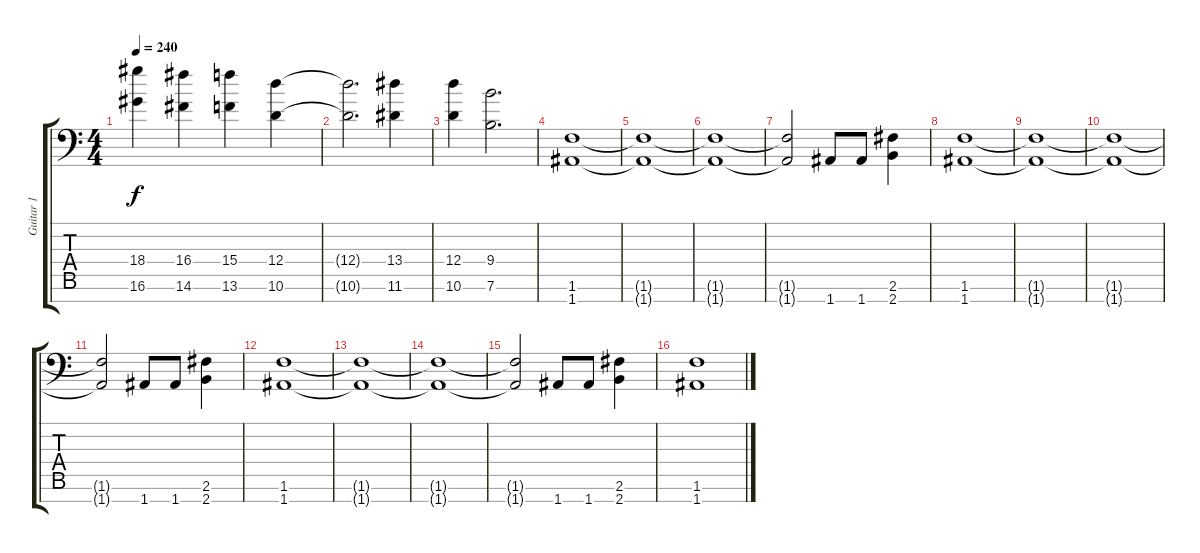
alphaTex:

\track ("Guitar 1" "Guitar 1") {instrument distortionguitar}
\staff {score tabs}
\tuning (E4 B3 Gb3 D3 A2 E2 A1) {hide}
\ts (4 4)
\tempo 240
\clef f4
\ks c
(18.4 16.6).4{dy f} (16.4 14.6).4 (15.4 13.6).4 (12.4 10.6).4 |
(12.4{t} 10.6{t}).2{d} (13.4 11.6).4 |
(12.4 10.6).4 (9.4 7.6).2{d} |
(1.6 1.7).1 |
(1.6{t} 1.7{t}).1 |
(1.6{t} 1.7{t}).1 |
(1.6{t} 1.7{t}).2 1.7.8 1.7.8 (2.6 2.7).4 |
(1.6 1.7).1 |
(1.6{t} 1.7{t}).1 |
(1.6{t} 1.7{t}).1 |
(1.6{t} 1.7{t}).2 1.7.8 1.7.8 (2.6 2.7).4 |
(1.6 1.7).1 |
(1.6{t} 1.7{t}).1 |
(1.6{t} 1.7{t}).1 |
(1.6{t} 1.7{t}).2 1.7.8 1.7.8 (2.6 2.7).4 |
(1.6 1.7).1
